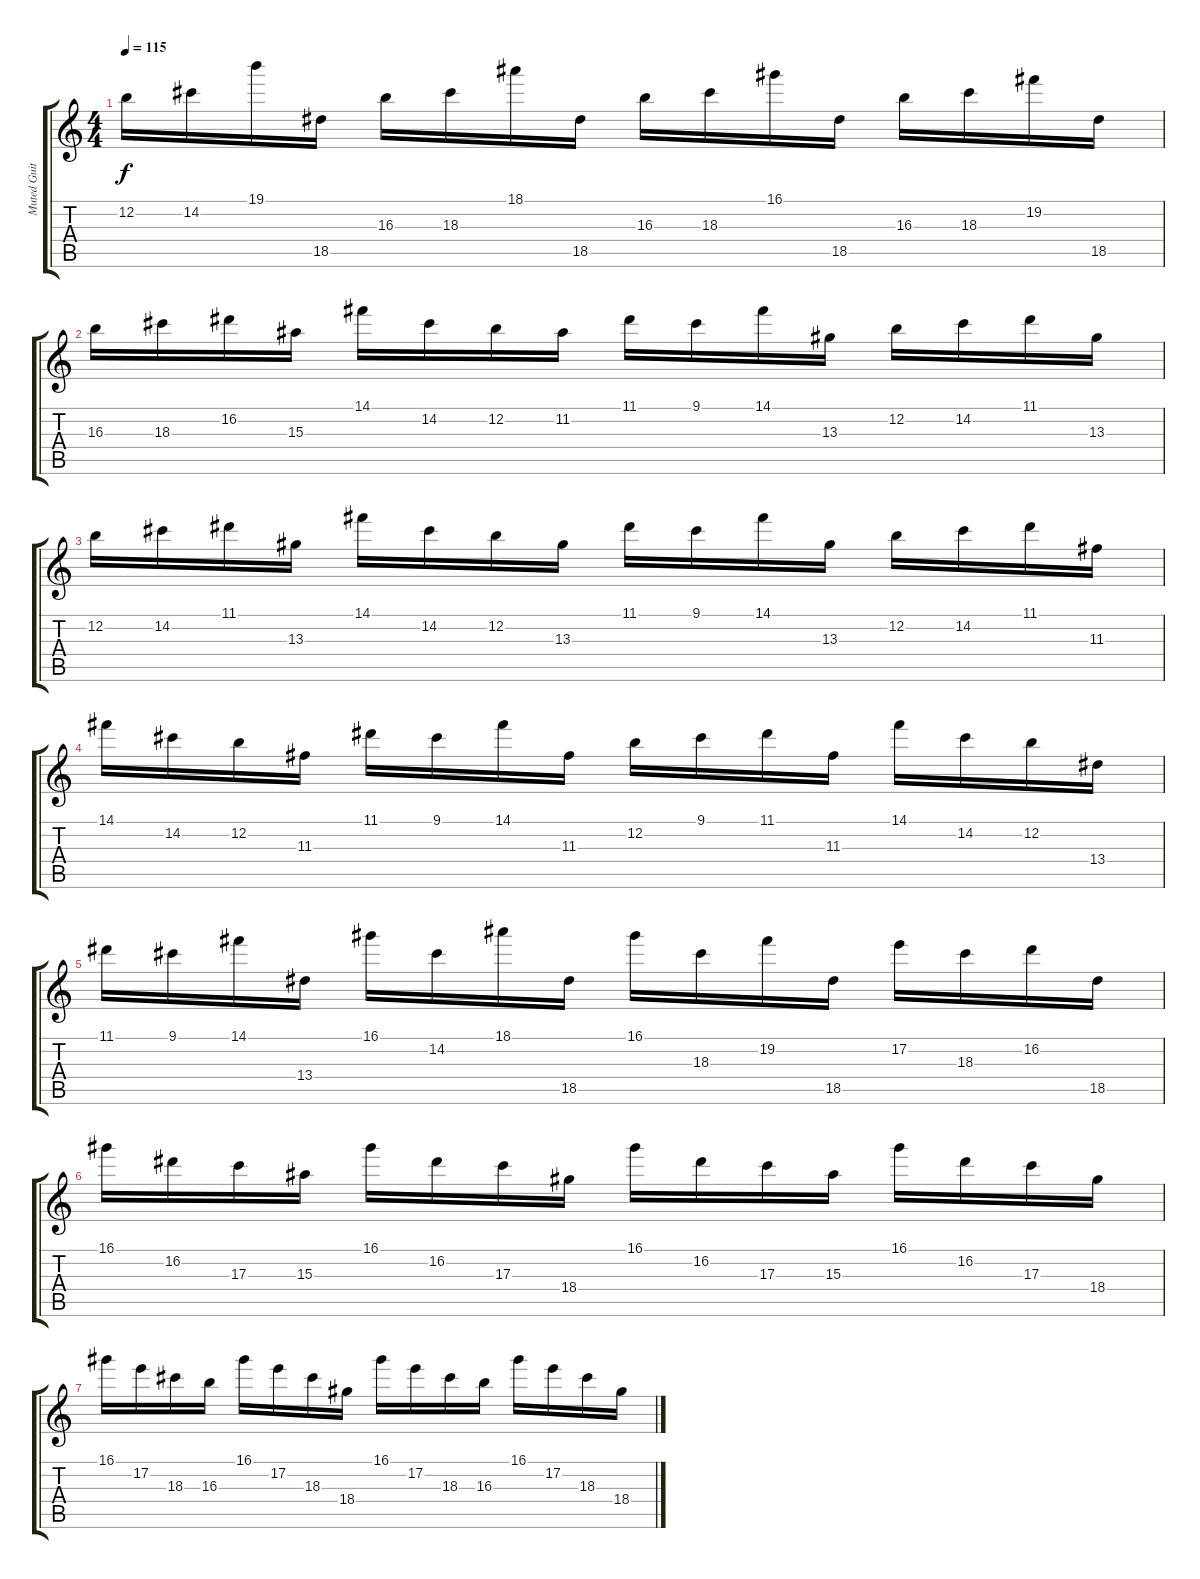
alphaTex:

\track ("Muted Guit" "Muted Guit") {instrument electricguitarmuted}
\staff {score tabs}
\tuning (E4 B3 G3 D3 A2 E2) {hide}
\ts (4 4)
\tempo 115
\clef g2
\ks c
12.2.16{dy f} 14.2.16 19.1.16 18.5.16 16.3.16 18.3.16 18.1.16 18.5.16 16.3.16 18.3.16 16.1.16 18.5.16 16.3.16 18.3.16 19.2.16 18.5.16 |
16.3.16 18.3.16 16.2.16 15.3.16 14.1.16 14.2.16 12.2.16 11.2.16 11.1.16 9.1.16 14.1.16 13.3.16 12.2.16 14.2.16 11.1.16 13.3.16 |
12.2.16 14.2.16 11.1.16 13.3.16 14.1.16 14.2.16 12.2.16 13.3.16 11.1.16 9.1.16 14.1.16 13.3.16 12.2.16 14.2.16 11.1.16 11.3.16 |
14.1.16 14.2.16 12.2.16 11.3.16 11.1.16 9.1.16 14.1.16 11.3.16 12.2.16 9.1.16 11.1.16 11.3.16 14.1.16 14.2.16 12.2.16 13.4.16 |
11.1.16 9.1.16 14.1.16 13.4.16 16.1.16 14.2.16 18.1.16 18.5.16 16.1.16 18.3.16 19.2.16 18.5.16 17.2.16 18.3.16 16.2.16 18.5.16 |
16.1.16 16.2.16 17.3.16 15.3.16 16.1.16 16.2.16 17.3.16 18.4.16 16.1.16 16.2.16 17.3.16 15.3.16 16.1.16 16.2.16 17.3.16 18.4.16 |
16.1.16 17.2.16 18.3.16 16.3.16 16.1.16 17.2.16 18.3.16 18.4.16 16.1.16 17.2.16 18.3.16 16.3.16 16.1.16 17.2.16 18.3.16 18.4.16
